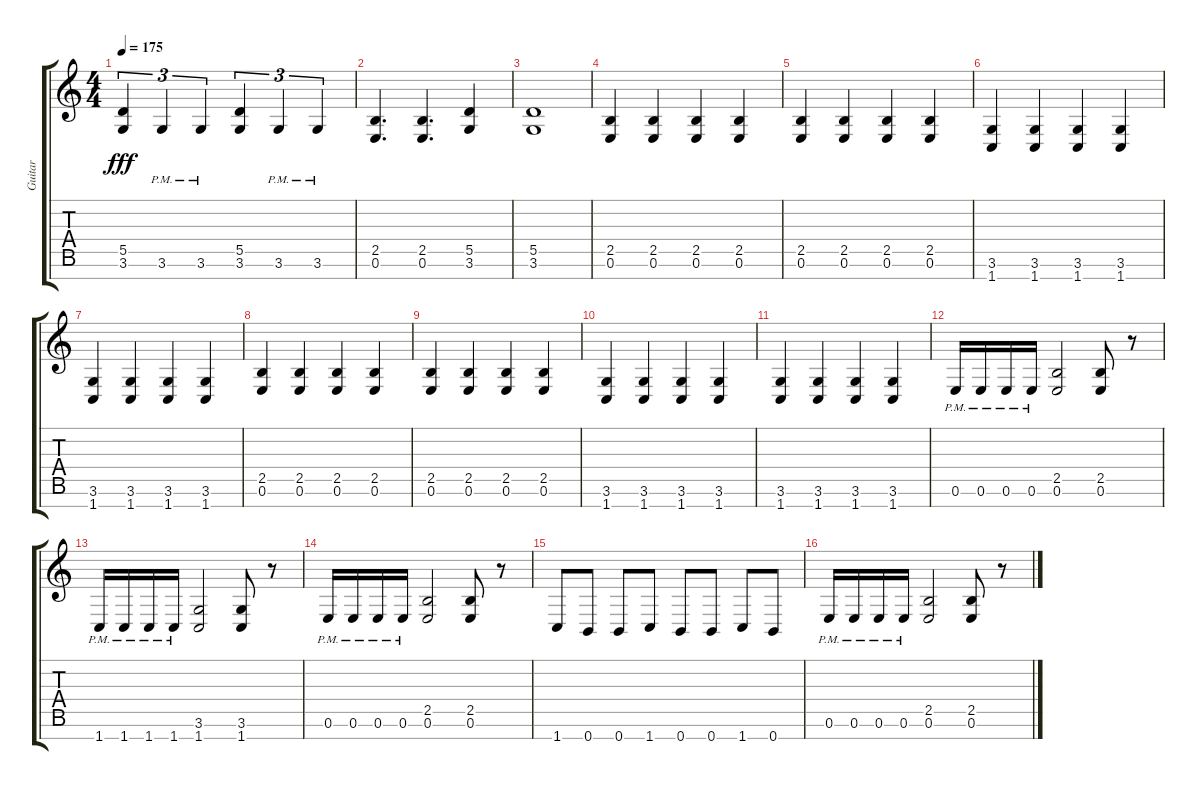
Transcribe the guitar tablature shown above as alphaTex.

\track ("Guitar" "Guitar") {instrument distortionguitar}
\staff {score tabs}
\tuning (E4 B3 G3 D3 A2 E2 B1) {hide}
\ts (4 4)
\tempo 175
\clef g2
\ks c
(5.5 3.6).4{tu (3 2) dy fff} 3.6{pm}.4{tu (3 2)} 3.6{pm}.4{tu (3 2)} (5.5 3.6).4{tu (3 2)} 3.6{pm}.4{tu (3 2)} 3.6{pm}.4{tu (3 2)} |
(2.5 0.6).4{d} (2.5 0.6).4{d} (5.5 3.6).4 |
(5.5 3.6).1 |
(2.5 0.6).4 (2.5 0.6).4 (2.5 0.6).4 (2.5 0.6).4 |
(2.5 0.6).4 (2.5 0.6).4 (2.5 0.6).4 (2.5 0.6).4 |
(3.6 1.7).4 (3.6 1.7).4 (3.6 1.7).4 (3.6 1.7).4 |
(3.6 1.7).4 (3.6 1.7).4 (3.6 1.7).4 (3.6 1.7).4 |
(2.5 0.6).4 (2.5 0.6).4 (2.5 0.6).4 (2.5 0.6).4 |
(2.5 0.6).4 (2.5 0.6).4 (2.5 0.6).4 (2.5 0.6).4 |
(3.6 1.7).4 (3.6 1.7).4 (3.6 1.7).4 (3.6 1.7).4 |
(3.6 1.7).4 (3.6 1.7).4 (3.6 1.7).4 (3.6 1.7).4 |
0.6{pm}.16 0.6{pm}.16 0.6{pm}.16 0.6{pm}.16 (2.5 0.6).2 (2.5 0.6).8 r.8 |
1.7{pm}.16 1.7{pm}.16 1.7{pm}.16 1.7{pm}.16 (3.6 1.7).2 (3.6 1.7).8 r.8 |
0.6{pm}.16 0.6{pm}.16 0.6{pm}.16 0.6{pm}.16 (2.5 0.6).2 (2.5 0.6).8 r.8 |
1.7.8 0.7.8 0.7.8 1.7.8 0.7.8 0.7.8 1.7.8 0.7.8 |
0.6{pm}.16 0.6{pm}.16 0.6{pm}.16 0.6{pm}.16 (2.5 0.6).2 (2.5 0.6).8 r.8
